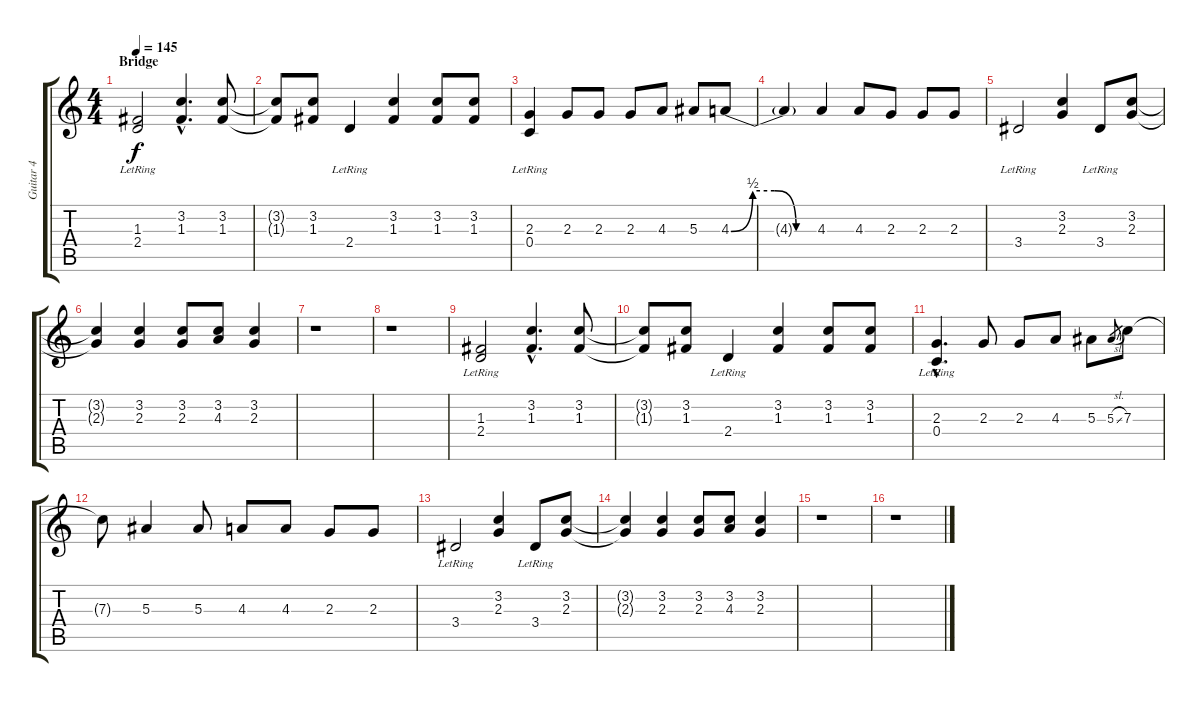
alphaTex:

\track ("Guitar 4" "Guitar 4") {instrument acousticguitarsteel}
\staff {score tabs}
\tuning (D4 A3 F3 C3 G2 C2) {hide}
\ts (4 4)
\section ("" "Bridge")
\tempo 145
\clef g2
\ks c
(1.3 2.4{lr}).2{dy f} (3.2{hac} 1.3{hac}).4{d} (3.2 1.3).8 |
(3.2{t} 1.3{t}).8 (3.2 1.3).8 2.4{lr}.4 (3.2 1.3).4 (3.2 1.3).8 (3.2 1.3).8 |
(2.3 0.4{lr}).4 2.3.8 2.3.8 2.3.8 4.3.8 5.3.8 4.3{be (custom 0 0 15 2 30 2 45 0 60 0)}.8 |
4.3{t}.4 4.3.4 4.3.8 2.3.8 2.3.8 2.3.8 |
3.4{lr}.2 (3.2 2.3).4 3.4{lr}.8 (3.2 2.3).8 |
(3.2{t} 2.3{t}).4 (3.2 2.3).4 (3.2 2.3).8 (3.2 4.3).8 (3.2 2.3).4 |
r.1 |
r.1 |
(1.3 2.4{lr}).2 (3.2{hac} 1.3{hac}).4{d} (3.2 1.3).8 |
(3.2{t} 1.3{t}).8 (3.2 1.3).8 2.4{lr}.4 (3.2 1.3).4 (3.2 1.3).8 (3.2 1.3).8 |
(2.3{hac} 0.4{hac lr}).4{d} 2.3.8 2.3.8 4.3.8 5.3.8 5.3{sl}.8{gr} 7.3.8 |
7.3{t}.8 5.3.4 5.3.8 4.3.8 4.3.8 2.3.8 2.3.8 |
3.4{lr}.2 (3.2 2.3).4 3.4{lr}.8 (3.2 2.3).8 |
(3.2{t} 2.3{t}).4 (3.2 2.3).4 (3.2 2.3).8 (3.2 4.3).8 (3.2 2.3).4 |
r.1 |
r.1
